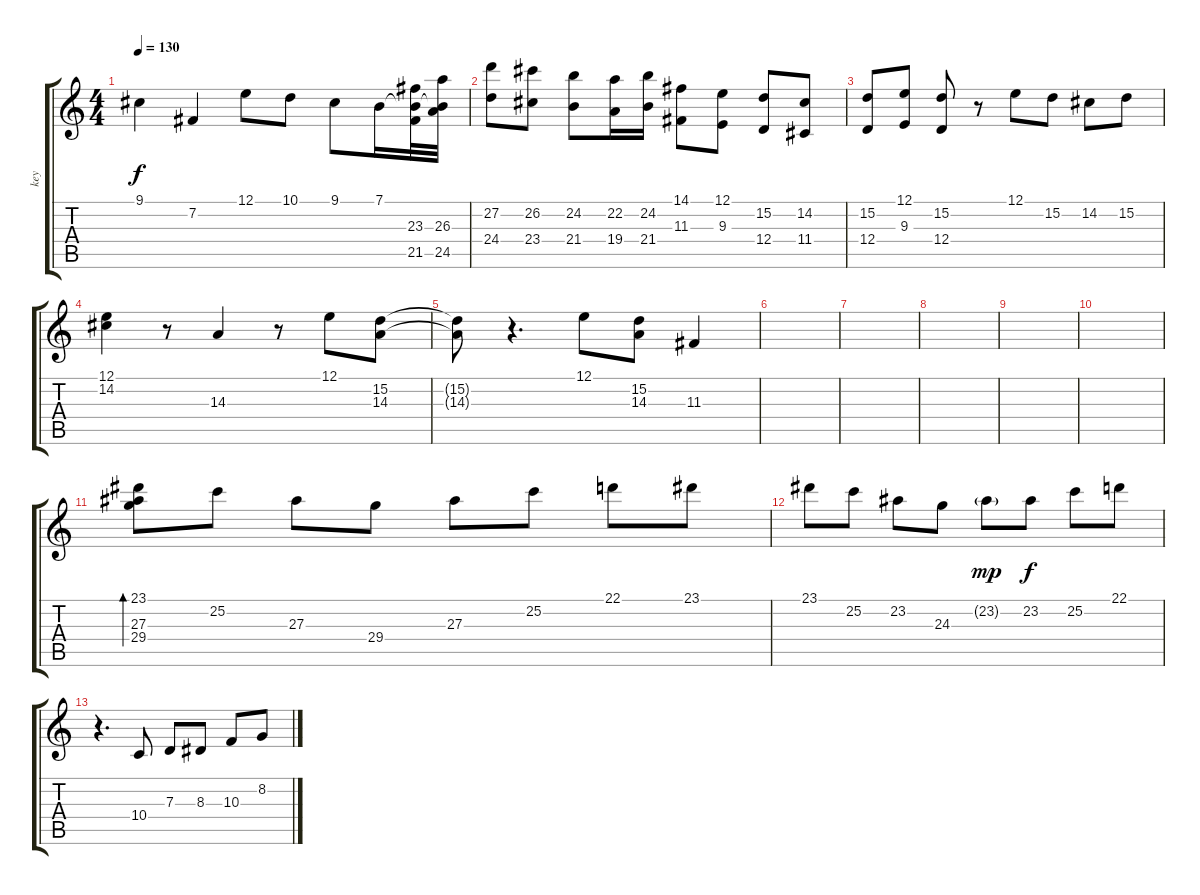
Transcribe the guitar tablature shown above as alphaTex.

\track ("key" "key") {instrument acousticgrandpiano}
\staff {score tabs}
\tuning (E4 B3 G3 D3 A2 E2) {hide}
\ts (4 4)
\tempo 130
\clef g2
\ks c
9.1.4{dy f} 7.2.4 12.1.8 10.1.8 9.1.8 7.1.16 (7.1{t} 23.3 21.5).32 (7.1{t} 26.3 24.5).32 |
(27.2 24.4).8 (26.2 23.4).8 (24.2 21.4).8 (22.2 19.4).16 (24.2 21.4).16 (14.1 11.3).8 (12.1 9.3).8 (15.2 12.4).8 (14.2 11.4).8 |
(15.2 12.4).8 (12.1 9.3).8 (15.2 12.4).8 r.8 12.1.8 15.2.8 14.2.8 15.2.8 |
(12.1 14.2).4 r.8 14.3.4 r.8 12.1.8 (15.2 14.3).8 |
(15.2{t} 14.3{t}).8 r.4{d} 12.1.8 (15.2 14.3).8 11.3.4 |
|
|
|
|
|
(23.1 27.3 29.4).8{bd 240 volume 12} 25.2.8 27.3.8 29.4.8 27.3.8 25.2.8 22.1.8 23.1.8 |
23.1.8 25.2.8 23.2.8 24.3.8 23.2{g}.8{dy mp} 23.2.8{dy f} 25.2.8 22.1.8 |
r.4{d} 10.4.8{volume 10} 7.3.8 8.3.8 10.3.8 8.2.8
